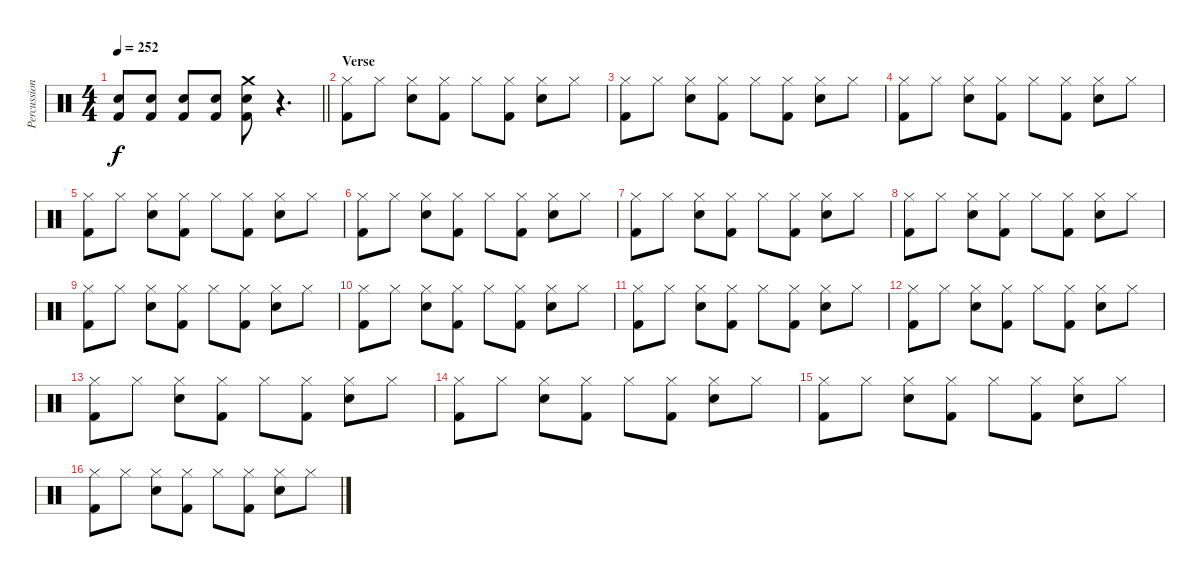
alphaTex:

\track ("Percussion" "Percussion") {instrument percussion}
\staff {score}
\articulation defaults
\ts (4 4)
\tempo 252
\clef neutral
\barLineRight lightlight
\ks c
("Kick (hit) 2" "Snare (hit) 2").8{dy f} ("Kick (hit) 2" "Snare (hit) 2").8 ("Kick (hit) 2" "Snare (hit) 2").8 ("Kick (hit) 2" "Snare (hit) 2").8 ("Kick (hit) 2" "Snare (hit) 2" "Crash medium (hit)").8 r.4{d} |
\section ("" "Verse")
("Kick (hit) 2" "Hi-Hat (closed)").8 "Hi-Hat (closed)".8 ("Snare (hit) 2" "Hi-Hat (closed)").8 ("Kick (hit) 2" "Hi-Hat (closed)").8 "Hi-Hat (closed)".8 ("Kick (hit) 2" "Hi-Hat (closed)").8 ("Snare (hit) 2" "Hi-Hat (closed)").8 "Hi-Hat (closed)".8 |
("Kick (hit) 2" "Hi-Hat (closed)").8 "Hi-Hat (closed)".8 ("Snare (hit) 2" "Hi-Hat (closed)").8 ("Kick (hit) 2" "Hi-Hat (closed)").8 "Hi-Hat (closed)".8 ("Kick (hit) 2" "Hi-Hat (closed)").8 ("Snare (hit) 2" "Hi-Hat (closed)").8 "Hi-Hat (closed)".8 |
("Kick (hit) 2" "Hi-Hat (closed)").8 "Hi-Hat (closed)".8 ("Snare (hit) 2" "Hi-Hat (closed)").8 ("Kick (hit) 2" "Hi-Hat (closed)").8 "Hi-Hat (closed)".8 ("Kick (hit) 2" "Hi-Hat (closed)").8 ("Snare (hit) 2" "Hi-Hat (closed)").8 "Hi-Hat (closed)".8 |
("Kick (hit) 2" "Hi-Hat (closed)").8 "Hi-Hat (closed)".8 ("Snare (hit) 2" "Hi-Hat (closed)").8 ("Kick (hit) 2" "Hi-Hat (closed)").8 "Hi-Hat (closed)".8 ("Kick (hit) 2" "Hi-Hat (closed)").8 ("Snare (hit) 2" "Hi-Hat (closed)").8 "Hi-Hat (closed)".8 |
("Kick (hit) 2" "Hi-Hat (closed)").8 "Hi-Hat (closed)".8 ("Snare (hit) 2" "Hi-Hat (closed)").8 ("Kick (hit) 2" "Hi-Hat (closed)").8 "Hi-Hat (closed)".8 ("Kick (hit) 2" "Hi-Hat (closed)").8 ("Snare (hit) 2" "Hi-Hat (closed)").8 "Hi-Hat (closed)".8 |
("Kick (hit) 2" "Hi-Hat (closed)").8 "Hi-Hat (closed)".8 ("Snare (hit) 2" "Hi-Hat (closed)").8 ("Kick (hit) 2" "Hi-Hat (closed)").8 "Hi-Hat (closed)".8 ("Kick (hit) 2" "Hi-Hat (closed)").8 ("Snare (hit) 2" "Hi-Hat (closed)").8 "Hi-Hat (closed)".8 |
("Kick (hit) 2" "Hi-Hat (closed)").8 "Hi-Hat (closed)".8 ("Snare (hit) 2" "Hi-Hat (closed)").8 ("Kick (hit) 2" "Hi-Hat (closed)").8 "Hi-Hat (closed)".8 ("Kick (hit) 2" "Hi-Hat (closed)").8 ("Snare (hit) 2" "Hi-Hat (closed)").8 "Hi-Hat (closed)".8 |
("Kick (hit) 2" "Hi-Hat (closed)").8 "Hi-Hat (closed)".8 ("Snare (hit) 2" "Hi-Hat (closed)").8 ("Kick (hit) 2" "Hi-Hat (closed)").8 "Hi-Hat (closed)".8 ("Kick (hit) 2" "Hi-Hat (closed)").8 ("Snare (hit) 2" "Hi-Hat (closed)").8 "Hi-Hat (closed)".8 |
("Kick (hit) 2" "Hi-Hat (closed)").8 "Hi-Hat (closed)".8 ("Snare (hit) 2" "Hi-Hat (closed)").8 ("Kick (hit) 2" "Hi-Hat (closed)").8 "Hi-Hat (closed)".8 ("Kick (hit) 2" "Hi-Hat (closed)").8 ("Snare (hit) 2" "Hi-Hat (closed)").8 "Hi-Hat (closed)".8 |
("Kick (hit) 2" "Hi-Hat (closed)").8 "Hi-Hat (closed)".8 ("Snare (hit) 2" "Hi-Hat (closed)").8 ("Kick (hit) 2" "Hi-Hat (closed)").8 "Hi-Hat (closed)".8 ("Kick (hit) 2" "Hi-Hat (closed)").8 ("Snare (hit) 2" "Hi-Hat (closed)").8 "Hi-Hat (closed)".8 |
("Kick (hit) 2" "Hi-Hat (closed)").8 "Hi-Hat (closed)".8 ("Snare (hit) 2" "Hi-Hat (closed)").8 ("Kick (hit) 2" "Hi-Hat (closed)").8 "Hi-Hat (closed)".8 ("Kick (hit) 2" "Hi-Hat (closed)").8 ("Snare (hit) 2" "Hi-Hat (closed)").8 "Hi-Hat (closed)".8 |
("Kick (hit) 2" "Hi-Hat (closed)").8 "Hi-Hat (closed)".8 ("Snare (hit) 2" "Hi-Hat (closed)").8 ("Kick (hit) 2" "Hi-Hat (closed)").8 "Hi-Hat (closed)".8 ("Kick (hit) 2" "Hi-Hat (closed)").8 ("Snare (hit) 2" "Hi-Hat (closed)").8 "Hi-Hat (closed)".8 |
("Kick (hit) 2" "Hi-Hat (closed)").8 "Hi-Hat (closed)".8 ("Snare (hit) 2" "Hi-Hat (closed)").8 ("Kick (hit) 2" "Hi-Hat (closed)").8 "Hi-Hat (closed)".8 ("Kick (hit) 2" "Hi-Hat (closed)").8 ("Snare (hit) 2" "Hi-Hat (closed)").8 "Hi-Hat (closed)".8 |
("Kick (hit) 2" "Hi-Hat (closed)").8 "Hi-Hat (closed)".8 ("Snare (hit) 2" "Hi-Hat (closed)").8 ("Kick (hit) 2" "Hi-Hat (closed)").8 "Hi-Hat (closed)".8 ("Kick (hit) 2" "Hi-Hat (closed)").8 ("Snare (hit) 2" "Hi-Hat (closed)").8 "Hi-Hat (closed)".8 |
("Kick (hit) 2" "Hi-Hat (closed)").8 "Hi-Hat (closed)".8 ("Snare (hit) 2" "Hi-Hat (closed)").8 ("Kick (hit) 2" "Hi-Hat (closed)").8 "Hi-Hat (closed)".8 ("Kick (hit) 2" "Hi-Hat (closed)").8 ("Snare (hit) 2" "Hi-Hat (closed)").8 "Hi-Hat (closed)".8
